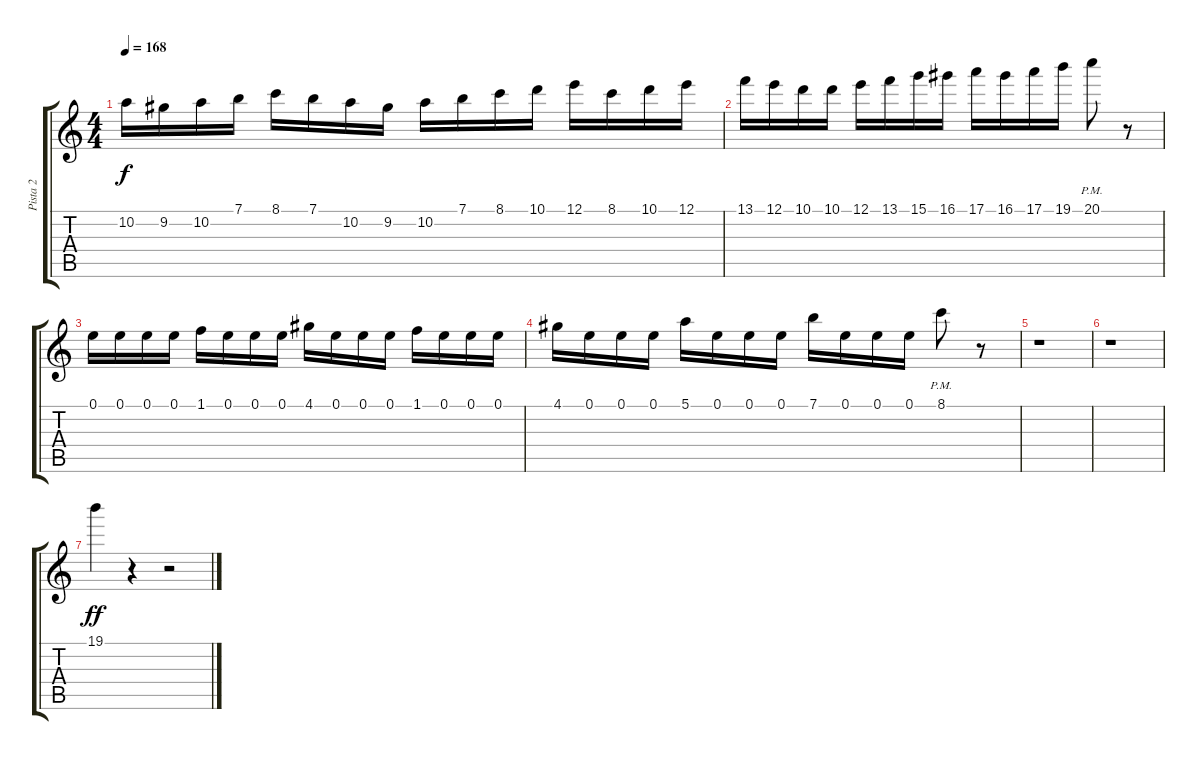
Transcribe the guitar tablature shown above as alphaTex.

\track ("Pista 2" "Pista 2") {instrument overdrivenguitar}
\staff {score tabs}
\tuning (E4 B3 G3 D3 A2 E2) {hide}
\ts (4 4)
\tempo 168
\clef g2
\ks c
10.2.16{dy f} 9.2.16 10.2.16 7.1.16 8.1.16 7.1.16 10.2.16 9.2.16 10.2.16 7.1.16 8.1.16 10.1.16 12.1.16 8.1.16 10.1.16 12.1.16 |
13.1.16 12.1.16 10.1.16 10.1.16 12.1.16 13.1.16 15.1.16 16.1.16 17.1.16 16.1.16 17.1.16 19.1.16 20.1{pm}.8 r.8 |
0.1.16 0.1.16 0.1.16 0.1.16 1.1.16 0.1.16 0.1.16 0.1.16 4.1.16 0.1.16 0.1.16 0.1.16 1.1.16 0.1.16 0.1.16 0.1.16 |
4.1.16 0.1.16 0.1.16 0.1.16 5.1.16 0.1.16 0.1.16 0.1.16 7.1.16 0.1.16 0.1.16 0.1.16 8.1{pm}.8 r.8 |
r.1 |
r.1 |
19.1.4{dy ff} r.4 r.2
